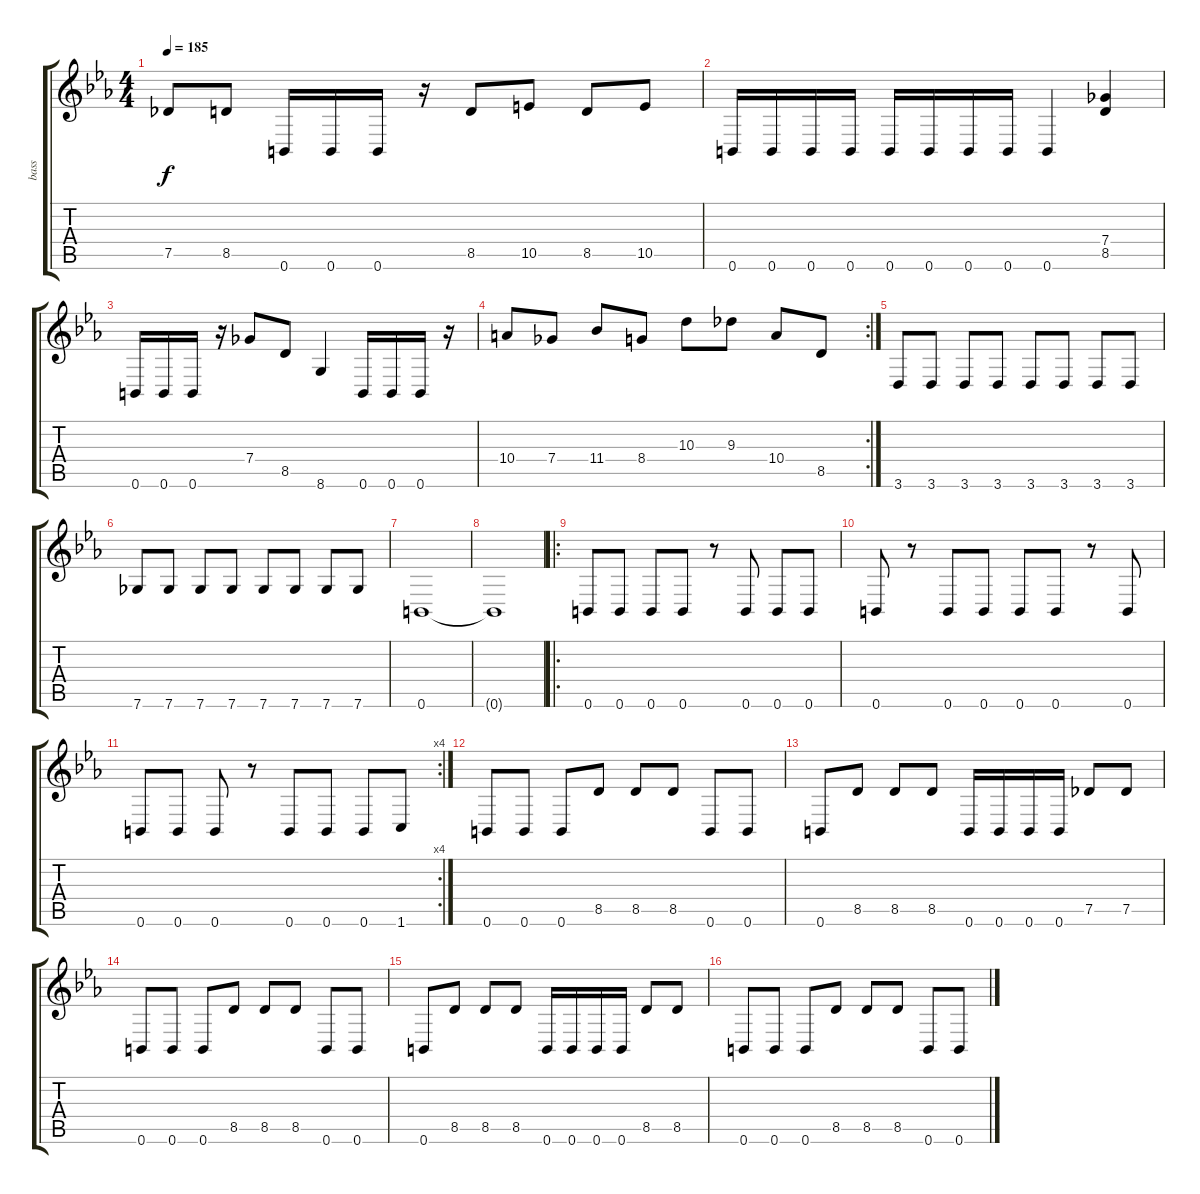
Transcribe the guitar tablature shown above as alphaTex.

\track ("bass" "bass") {instrument electricbassfinger}
\staff {score tabs}
\tuning (Db4 Ab3 E3 B2 Gb2 B1) {hide}
\ts (4 4)
\tempo 185
\clef g2
\ks cminor
7.5.8{dy f} 8.5.8 0.6.16 0.6.16 0.6.16 r.16 8.5.8 10.5.8 8.5.8 10.5.8 |
0.6.16 0.6.16 0.6.16 0.6.16 0.6.16 0.6.16 0.6.16 0.6.16 0.6.4 (7.4 8.5).4 |
0.6.16 0.6.16 0.6.16 r.16 7.4.8 8.5.8 8.6.4 0.6.16 0.6.16 0.6.16 r.16 |
\rc 2
10.4.8 7.4.8 11.4.8 8.4.8 10.3.8 9.3.8 10.4.8 8.5.8 |
3.6.8 3.6.8 3.6.8 3.6.8 3.6.8 3.6.8 3.6.8 3.6.8 |
7.6.8 7.6.8 7.6.8 7.6.8 7.6.8 7.6.8 7.6.8 7.6.8 |
0.6.1 |
0.6{t}.1 |
\ro
0.6.8 0.6.8 0.6.8 0.6.8 r.8 0.6.8 0.6.8 0.6.8 |
0.6.8 r.8 0.6.8 0.6.8 0.6.8 0.6.8 r.8 0.6.8 |
\rc 4
0.6.8 0.6.8 0.6.8 r.8 0.6.8 0.6.8 0.6.8 1.6.8 |
0.6.8 0.6.8 0.6.8 8.5.8 8.5.8 8.5.8 0.6.8 0.6.8 |
0.6.8 8.5.8 8.5.8 8.5.8 0.6.16 0.6.16 0.6.16 0.6.16 7.5.8 7.5.8 |
0.6.8 0.6.8 0.6.8 8.5.8 8.5.8 8.5.8 0.6.8 0.6.8 |
0.6.8 8.5.8 8.5.8 8.5.8 0.6.16 0.6.16 0.6.16 0.6.16 8.5.8 8.5.8 |
0.6.8 0.6.8 0.6.8 8.5.8 8.5.8 8.5.8 0.6.8 0.6.8
